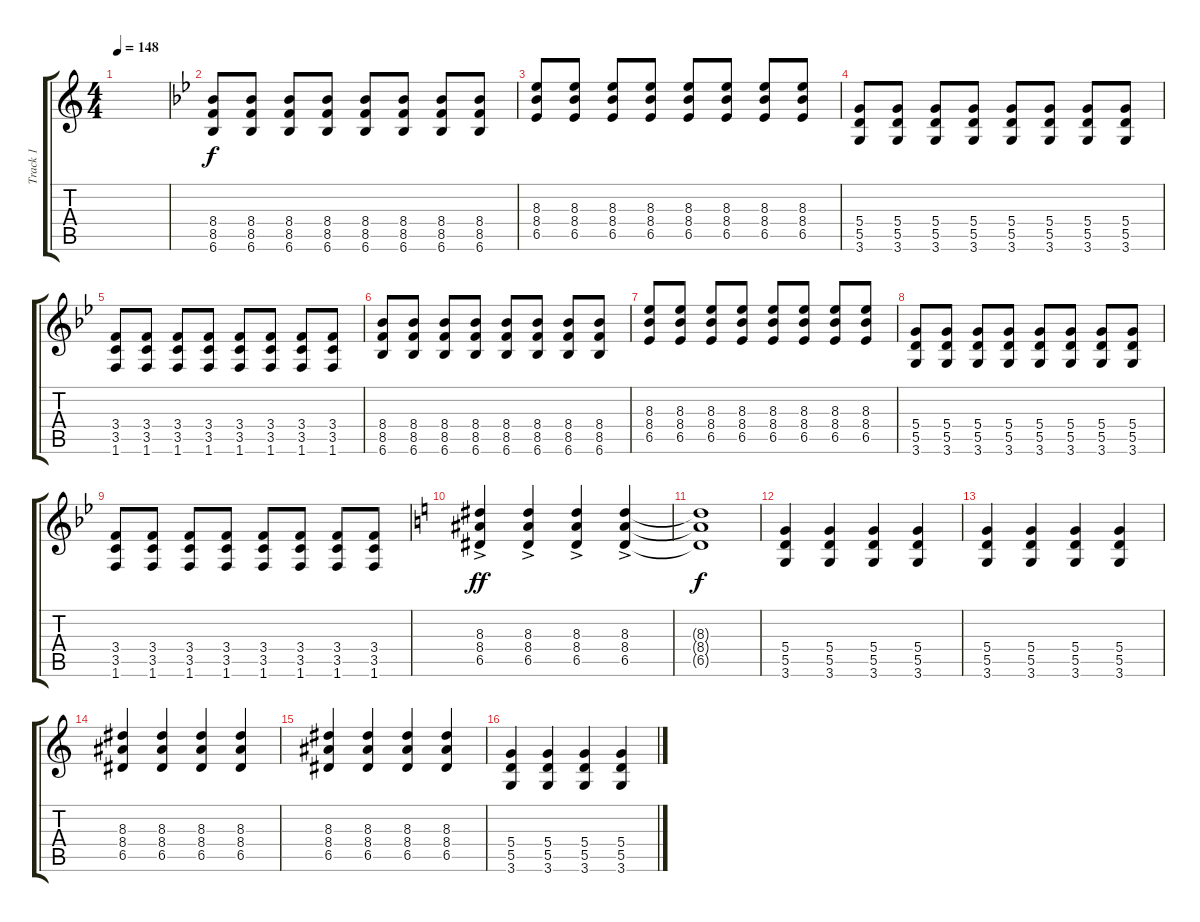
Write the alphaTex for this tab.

\track ("Track 1" "Track 1") {instrument distortionguitar}
\staff {score tabs}
\tuning (E4 B3 G3 D3 A2 E2) {hide}
\ts (4 4)
\tempo 148
\clef g2
\ks c
|
\ks bb
(8.4 8.5 6.6).8{dy f} (8.4 8.5 6.6).8 (8.4 8.5 6.6).8 (8.4 8.5 6.6).8 (8.4 8.5 6.6).8 (8.4 8.5 6.6).8 (8.4 8.5 6.6).8 (8.4 8.5 6.6).8 |
(8.3 8.4 6.5).8 (8.3 8.4 6.5).8 (8.3 8.4 6.5).8 (8.3 8.4 6.5).8 (8.3 8.4 6.5).8 (8.3 8.4 6.5).8 (8.3 8.4 6.5).8 (8.3 8.4 6.5).8 |
(5.4 5.5 3.6).8 (5.4 5.5 3.6).8 (5.4 5.5 3.6).8 (5.4 5.5 3.6).8 (5.4 5.5 3.6).8 (5.4 5.5 3.6).8 (5.4 5.5 3.6).8 (5.4 5.5 3.6).8 |
(3.4 3.5 1.6).8 (3.4 3.5 1.6).8 (3.4 3.5 1.6).8 (3.4 3.5 1.6).8 (3.4 3.5 1.6).8 (3.4 3.5 1.6).8 (3.4 3.5 1.6).8 (3.4 3.5 1.6).8 |
(8.4 8.5 6.6).8 (8.4 8.5 6.6).8 (8.4 8.5 6.6).8 (8.4 8.5 6.6).8 (8.4 8.5 6.6).8 (8.4 8.5 6.6).8 (8.4 8.5 6.6).8 (8.4 8.5 6.6).8 |
(8.3 8.4 6.5).8 (8.3 8.4 6.5).8 (8.3 8.4 6.5).8 (8.3 8.4 6.5).8 (8.3 8.4 6.5).8 (8.3 8.4 6.5).8 (8.3 8.4 6.5).8 (8.3 8.4 6.5).8 |
(5.4 5.5 3.6).8 (5.4 5.5 3.6).8 (5.4 5.5 3.6).8 (5.4 5.5 3.6).8 (5.4 5.5 3.6).8 (5.4 5.5 3.6).8 (5.4 5.5 3.6).8 (5.4 5.5 3.6).8 |
(3.4 3.5 1.6).8 (3.4 3.5 1.6).8 (3.4 3.5 1.6).8 (3.4 3.5 1.6).8 (3.4 3.5 1.6).8 (3.4 3.5 1.6).8 (3.4 3.5 1.6).8 (3.4 3.5 1.6).8 |
\ks c
(8.3{ac} 8.4{ac} 6.5{ac}).4{dy ff} (8.3{ac} 8.4{ac} 6.5{ac}).4 (8.3{ac} 8.4{ac} 6.5{ac}).4 (8.3{ac} 8.4{ac} 6.5{ac}).4 |
(8.3{t} 8.4{t} 6.5{t}).1{dy f} |
(5.4 5.5 3.6).4 (5.4 5.5 3.6).4 (5.4 5.5 3.6).4 (5.4 5.5 3.6).4 |
(5.4 5.5 3.6).4 (5.4 5.5 3.6).4 (5.4 5.5 3.6).4 (5.4 5.5 3.6).4 |
(8.3 8.4 6.5).4 (8.3 8.4 6.5).4 (8.3 8.4 6.5).4 (8.3 8.4 6.5).4 |
(8.3 8.4 6.5).4 (8.3 8.4 6.5).4 (8.3 8.4 6.5).4 (8.3 8.4 6.5).4 |
(5.4 5.5 3.6).4 (5.4 5.5 3.6).4 (5.4 5.5 3.6).4 (5.4 5.5 3.6).4
